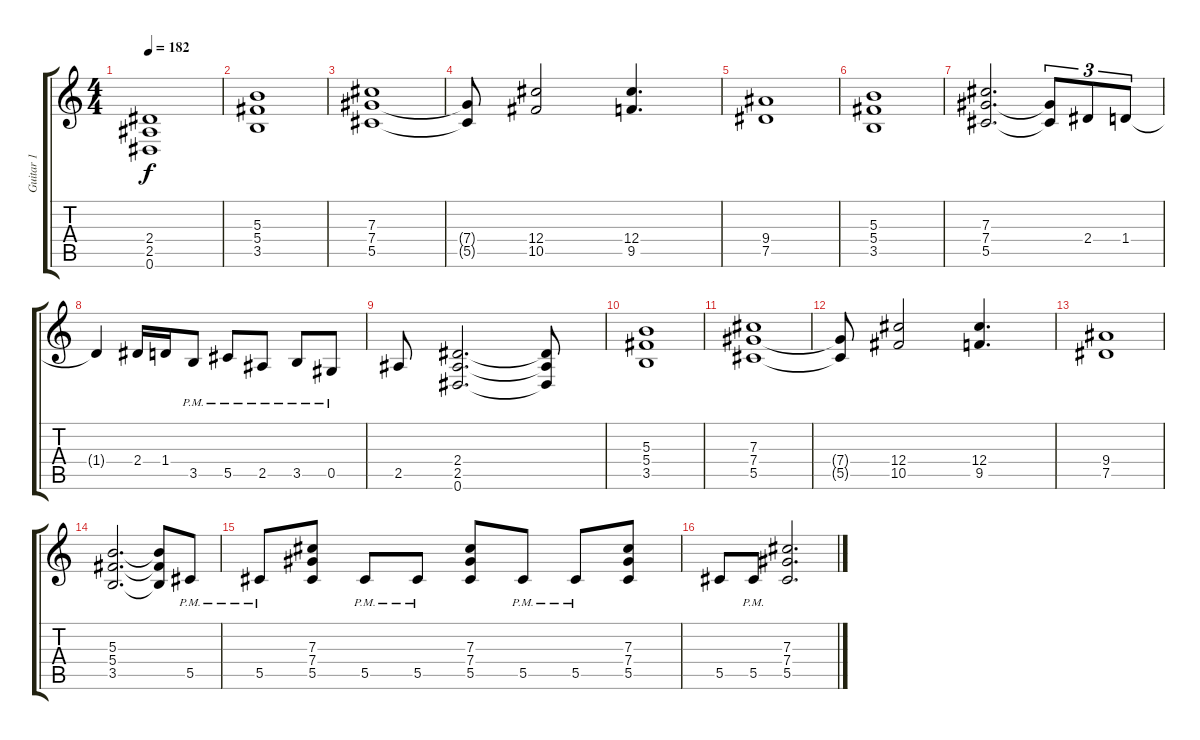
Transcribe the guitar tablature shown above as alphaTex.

\track ("Guitar 1" "Guitar 1") {instrument overdrivenguitar}
\staff {score tabs}
\tuning (Eb4 Bb3 Gb3 Db3 Ab2 Eb2) {hide}
\ts (4 4)
\tempo 182
\clef g2
\ks c
(2.4 2.5 0.6).1{dy f} |
(5.3 5.4 3.5).1 |
(7.3 7.4 5.5).1 |
(7.4{t} 5.5{t}).8 (12.4 10.5).2 (12.4 9.5).4{d} |
(9.4 7.5).1 |
(5.3 5.4 3.5).1 |
(7.3 7.4 5.5).2{d} (7.4{t} 5.5{t}).8{tu (3 2)} 2.4.8{tu (3 2)} 1.4.8{tu (3 2)} |
1.4{t}.4 2.4.16 1.4.16 3.5{pm}.8 5.5{pm}.8 2.5{pm}.8 3.5{pm}.8 0.5{pm}.8 |
2.5.8 (2.4 2.5 0.6).2{d} (2.4{t} 2.5{t} 0.6{t}).8 |
(5.3 5.4 3.5).1 |
(7.3 7.4 5.5).1 |
(7.4{t} 5.5{t}).8 (12.4 10.5).2 (12.4 9.5).4{d} |
(9.4 7.5).1 |
(5.3 5.4 3.5).2{d} (5.3{t} 5.4{t} 3.5{t}).8 5.5{pm}.8 |
5.5{pm}.8 (7.3 7.4 5.5).8 5.5{pm}.8 5.5{pm}.8 (7.3 7.4 5.5).8 5.5{pm}.8 5.5{pm}.8 (7.3 7.4 5.5).8 |
5.5.8 5.5{pm}.8 (7.3 7.4 5.5).2{d}
